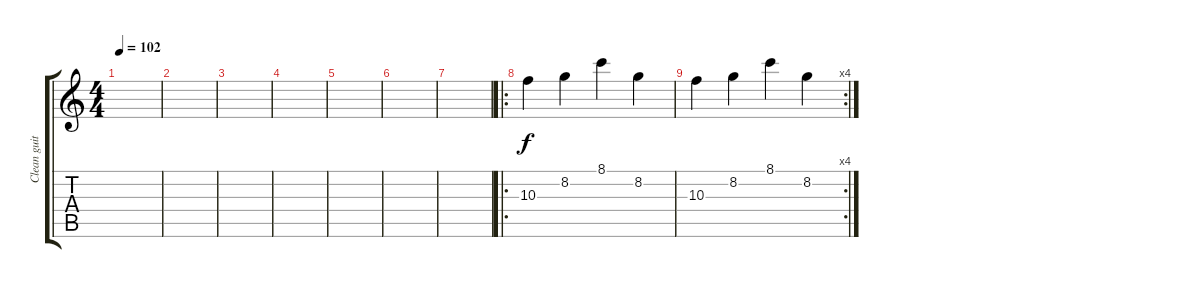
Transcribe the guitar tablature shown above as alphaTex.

\track ("Clean guitar" "Clean guit") {instrument electricguitarclean}
\staff {score tabs}
\tuning (E4 B3 G3 D3 A2 D2) {hide}
\ts (4 4)
\tempo 102
\clef g2
\ks c
|
|
|
|
|
|
|
\ro
10.3.4 8.2.4 8.1.4 8.2.4 |
\rc 4
10.3.4 8.2.4 8.1.4 8.2.4
